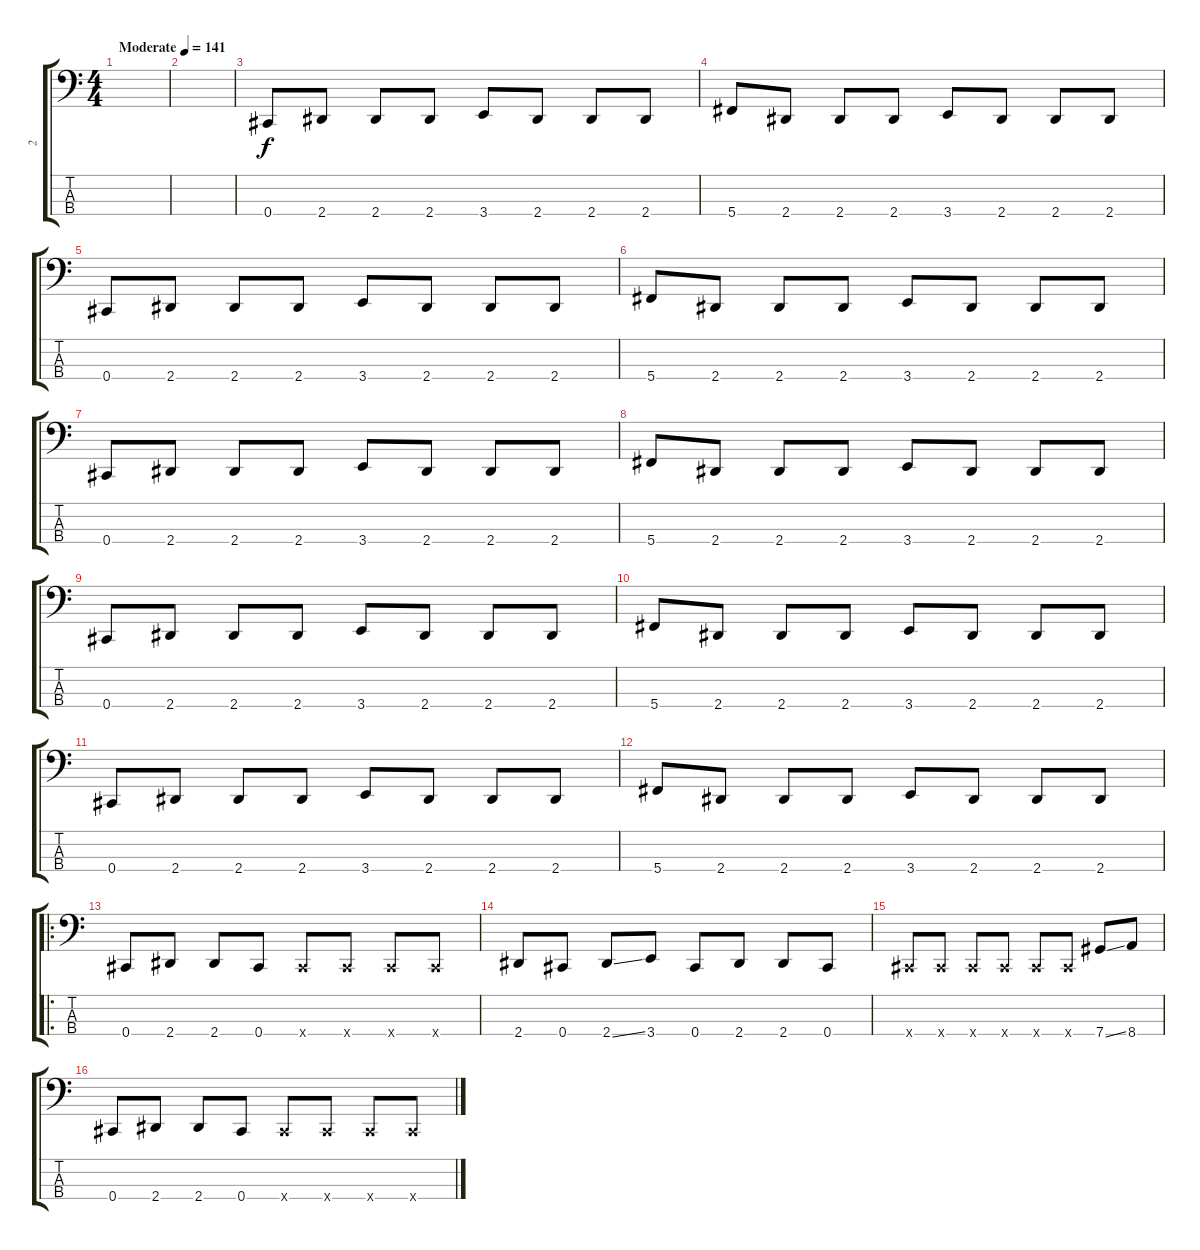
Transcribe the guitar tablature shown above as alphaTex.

\track ("2" "2") {instrument electricbasspick}
\staff {score tabs}
\tuning (Gb2 Db2 Ab1 Db1) {hide}
\ts (4 4)
\tempo (141 "Moderate")
\clef f4
\ks c
|
|
0.4.8 2.4.8 2.4.8 2.4.8 3.4.8 2.4.8 2.4.8 2.4.8 |
5.4.8 2.4.8 2.4.8 2.4.8 3.4.8 2.4.8 2.4.8 2.4.8 |
0.4.8 2.4.8 2.4.8 2.4.8 3.4.8 2.4.8 2.4.8 2.4.8 |
5.4.8 2.4.8 2.4.8 2.4.8 3.4.8 2.4.8 2.4.8 2.4.8 |
0.4.8 2.4.8 2.4.8 2.4.8 3.4.8 2.4.8 2.4.8 2.4.8 |
5.4.8 2.4.8 2.4.8 2.4.8 3.4.8 2.4.8 2.4.8 2.4.8 |
0.4.8 2.4.8 2.4.8 2.4.8 3.4.8 2.4.8 2.4.8 2.4.8 |
5.4.8 2.4.8 2.4.8 2.4.8 3.4.8 2.4.8 2.4.8 2.4.8 |
0.4.8 2.4.8 2.4.8 2.4.8 3.4.8 2.4.8 2.4.8 2.4.8 |
5.4.8 2.4.8 2.4.8 2.4.8 3.4.8 2.4.8 2.4.8 2.4.8 |
\ro
0.4.8 2.4.8 2.4.8 0.4.8 0.4{x}.8 0.4{x}.8 0.4{x}.8 0.4{x}.8 |
2.4.8 0.4.8 2.4{ss}.8 3.4.8 0.4.8 2.4.8 2.4.8 0.4.8 |
0.4{x}.8 0.4{x}.8 0.4{x}.8 0.4{x}.8 0.4{x}.8 0.4{x}.8 7.4{ss}.8 8.4.8 |
0.4.8 2.4.8 2.4.8 0.4.8 0.4{x}.8 0.4{x}.8 0.4{x}.8 0.4{x}.8
